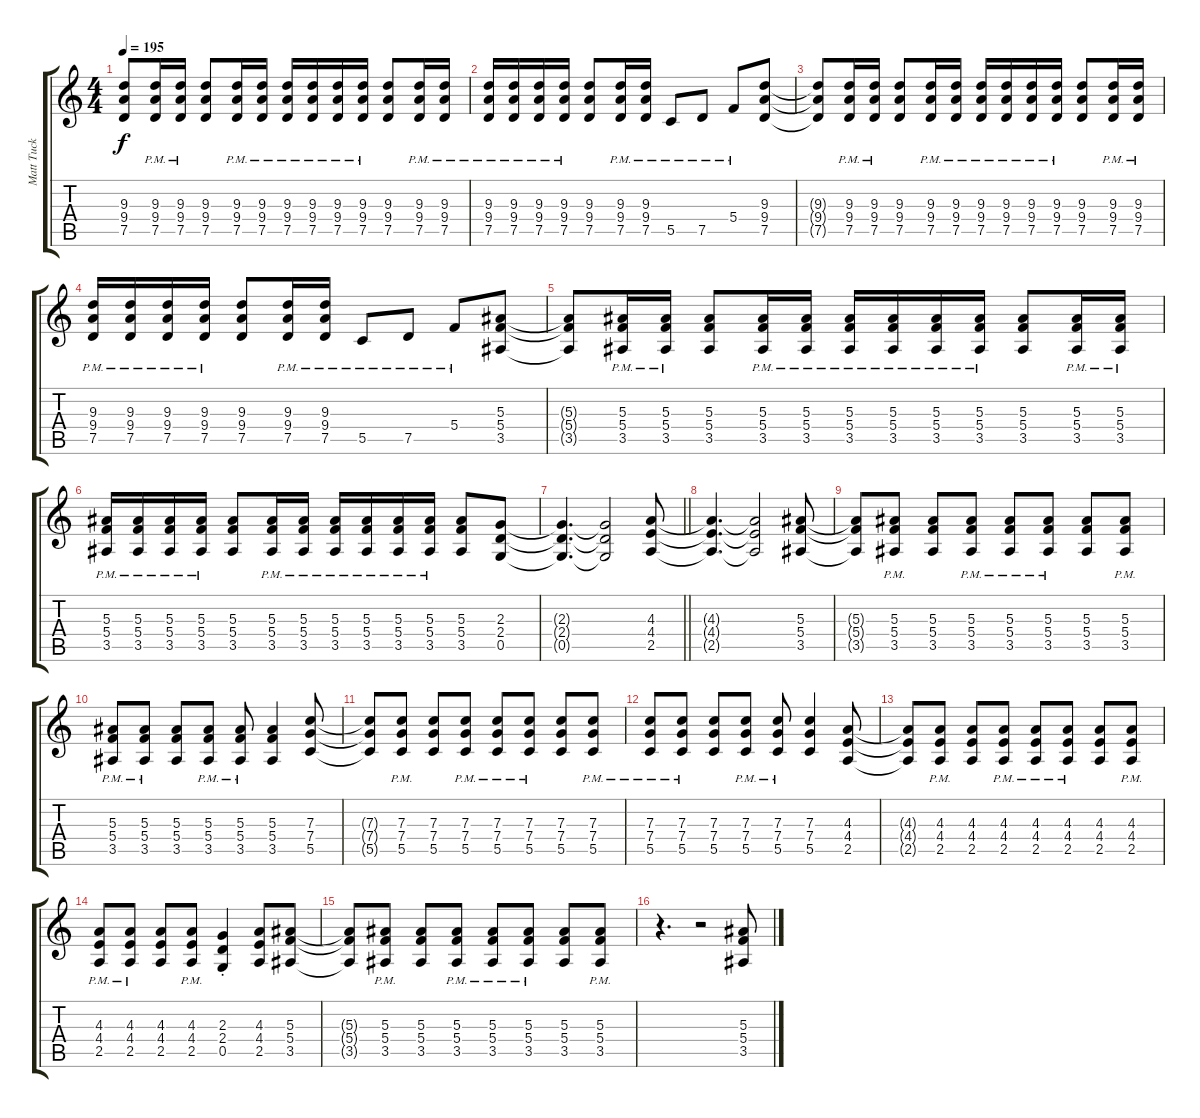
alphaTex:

\track ("Matt Tuck" "Matt Tuck") {instrument distortionguitar}
\staff {score tabs}
\tuning (D4 A3 F3 C3 G2 C2) {hide}
\ts (4 4)
\tempo 195
\clef g2
\ks c
(9.3{t} 9.4{t} 7.5{t}).8{dy f} (9.3{pm} 9.4{pm} 7.5{pm}).16 (9.3{pm} 9.4{pm} 7.5{pm}).16 (9.3 9.4 7.5).8 (9.3{pm} 9.4{pm} 7.5{pm}).16 (9.3{pm} 9.4{pm} 7.5{pm}).16 (9.3{pm} 9.4{pm} 7.5{pm}).16 (9.3{pm} 9.4{pm} 7.5{pm}).16 (9.3{pm} 9.4{pm} 7.5{pm}).16 (9.3{pm} 9.4{pm} 7.5{pm}).16 (9.3 9.4 7.5).8 (9.3{pm} 9.4{pm} 7.5{pm}).16 (9.3{pm} 9.4{pm} 7.5{pm}).16 |
(9.3{pm} 9.4{pm} 7.5{pm}).16 (9.3{pm} 9.4{pm} 7.5{pm}).16 (9.3{pm} 9.4{pm} 7.5{pm}).16 (9.3{pm} 9.4{pm} 7.5{pm}).16 (9.3 9.4 7.5).8 (9.3{pm} 9.4{pm} 7.5{pm}).16 (9.3{pm} 9.4{pm} 7.5{pm}).16 5.5{pm}.8 7.5{pm}.8 5.4{pm}.8 (9.3 9.4 7.5).8 |
(9.3{t} 9.4{t} 7.5{t}).8 (9.3{pm} 9.4{pm} 7.5{pm}).16 (9.3{pm} 9.4{pm} 7.5{pm}).16 (9.3 9.4 7.5).8 (9.3{pm} 9.4{pm} 7.5{pm}).16 (9.3{pm} 9.4{pm} 7.5{pm}).16 (9.3{pm} 9.4{pm} 7.5{pm}).16 (9.3{pm} 9.4{pm} 7.5{pm}).16 (9.3{pm} 9.4{pm} 7.5{pm}).16 (9.3{pm} 9.4{pm} 7.5{pm}).16 (9.3 9.4 7.5).8 (9.3{pm} 9.4{pm} 7.5{pm}).16 (9.3{pm} 9.4{pm} 7.5{pm}).16 |
(9.3{pm} 9.4{pm} 7.5{pm}).16 (9.3{pm} 9.4{pm} 7.5{pm}).16 (9.3{pm} 9.4{pm} 7.5{pm}).16 (9.3{pm} 9.4{pm} 7.5{pm}).16 (9.3 9.4 7.5).8 (9.3{pm} 9.4{pm} 7.5{pm}).16 (9.3{pm} 9.4{pm} 7.5{pm}).16 5.5{pm}.8 7.5{pm}.8 5.4{pm}.8 (5.3 5.4 3.5).8 |
(5.3{t} 5.4{t} 3.5{t}).8 (5.3{pm} 5.4{pm} 3.5{pm}).16 (5.3{pm} 5.4{pm} 3.5{pm}).16 (5.3 5.4 3.5).8 (5.3{pm} 5.4{pm} 3.5{pm}).16 (5.3{pm} 5.4{pm} 3.5{pm}).16 (5.3{pm} 5.4{pm} 3.5{pm}).16 (5.3{pm} 5.4{pm} 3.5{pm}).16 (5.3{pm} 5.4{pm} 3.5{pm}).16 (5.3{pm} 5.4{pm} 3.5{pm}).16 (5.3 5.4 3.5).8 (5.3{pm} 5.4{pm} 3.5{pm}).16 (5.3{pm} 5.4{pm} 3.5{pm}).16 |
(5.3{pm} 5.4{pm} 3.5{pm}).16 (5.3{pm} 5.4{pm} 3.5{pm}).16 (5.3{pm} 5.4{pm} 3.5{pm}).16 (5.3{pm} 5.4{pm} 3.5{pm}).16 (5.3 5.4 3.5).8 (5.3{pm} 5.4{pm} 3.5{pm}).16 (5.3{pm} 5.4{pm} 3.5{pm}).16 (5.3{pm} 5.4{pm} 3.5{pm}).16 (5.3{pm} 5.4{pm} 3.5{pm}).16 (5.3{pm} 5.4{pm} 3.5{pm}).16 (5.3{pm} 5.4{pm} 3.5{pm}).16 (5.3 5.4 3.5).8 (2.3 2.4 0.5).8 |
\barLineRight lightlight
(2.3{t} 2.4{t} 0.5{t}).4{d} (2.3{t} 2.4{t} 0.5{t}).2 (4.3 4.4 2.5).8 |
(4.3{t} 4.4{t} 2.5{t}).4{d} (4.3{t} 4.4{t} 2.5{t}).2 (5.3 5.4 3.5).8 |
(5.3{t} 5.4{t} 3.5{t}).8 (5.3{pm} 5.4{pm} 3.5{pm}).8 (5.3 5.4 3.5).8 (5.3{pm} 5.4{pm} 3.5{pm}).8 (5.3{pm} 5.4{pm} 3.5{pm}).8 (5.3{pm} 5.4{pm} 3.5{pm}).8 (5.3 5.4 3.5).8 (5.3{pm} 5.4{pm} 3.5{pm}).8 |
(5.3{pm} 5.4{pm} 3.5{pm}).8 (5.3{pm} 5.4{pm} 3.5{pm}).8 (5.3 5.4 3.5).8 (5.3{pm} 5.4{pm} 3.5{pm}).8 (5.3{pm} 5.4{pm} 3.5{pm}).8 (5.3 5.4 3.5).4 (7.3 7.4 5.5).8 |
(7.3{t} 7.4{t} 5.5{t}).8 (7.3{pm} 7.4{pm} 5.5{pm}).8 (7.3 7.4 5.5).8 (7.3{pm} 7.4{pm} 5.5{pm}).8 (7.3{pm} 7.4{pm} 5.5{pm}).8 (7.3{pm} 7.4{pm} 5.5{pm}).8 (7.3 7.4 5.5).8 (7.3{pm} 7.4{pm} 5.5{pm}).8 |
(7.3{pm} 7.4{pm} 5.5{pm}).8 (7.3{pm} 7.4{pm} 5.5{pm}).8 (7.3 7.4 5.5).8 (7.3{pm} 7.4{pm} 5.5{pm}).8 (7.3{pm} 7.4{pm} 5.5{pm}).8 (7.3 7.4 5.5).4 (4.3 4.4 2.5).8 |
(4.3{t} 4.4{t} 2.5{t}).8 (4.3{pm} 4.4{pm} 2.5{pm}).8 (4.3 4.4 2.5).8 (4.3{pm} 4.4{pm} 2.5{pm}).8 (4.3{pm} 4.4{pm} 2.5{pm}).8 (4.3{pm} 4.4{pm} 2.5{pm}).8 (4.3 4.4 2.5).8 (4.3{pm} 4.4{pm} 2.5{pm}).8 |
(4.3{pm} 4.4{pm} 2.5{pm}).8 (4.3{pm} 4.4{pm} 2.5{pm}).8 (4.3 4.4 2.5).8 (4.3{pm} 4.4{pm} 2.5{pm}).8 (2.3{st} 2.4{st} 0.5{st}).4 (4.3 4.4 2.5).8 (5.3 5.4 3.5).8 |
(5.3{t} 5.4{t} 3.5{t}).8 (5.3{pm} 5.4{pm} 3.5{pm}).8 (5.3 5.4 3.5).8 (5.3{pm} 5.4{pm} 3.5{pm}).8 (5.3{pm} 5.4{pm} 3.5{pm}).8 (5.3{pm} 5.4{pm} 3.5{pm}).8 (5.3 5.4 3.5).8 (5.3{pm} 5.4{pm} 3.5{pm}).8 |
r.4{d} r.2 (5.3 5.4 3.5).8
